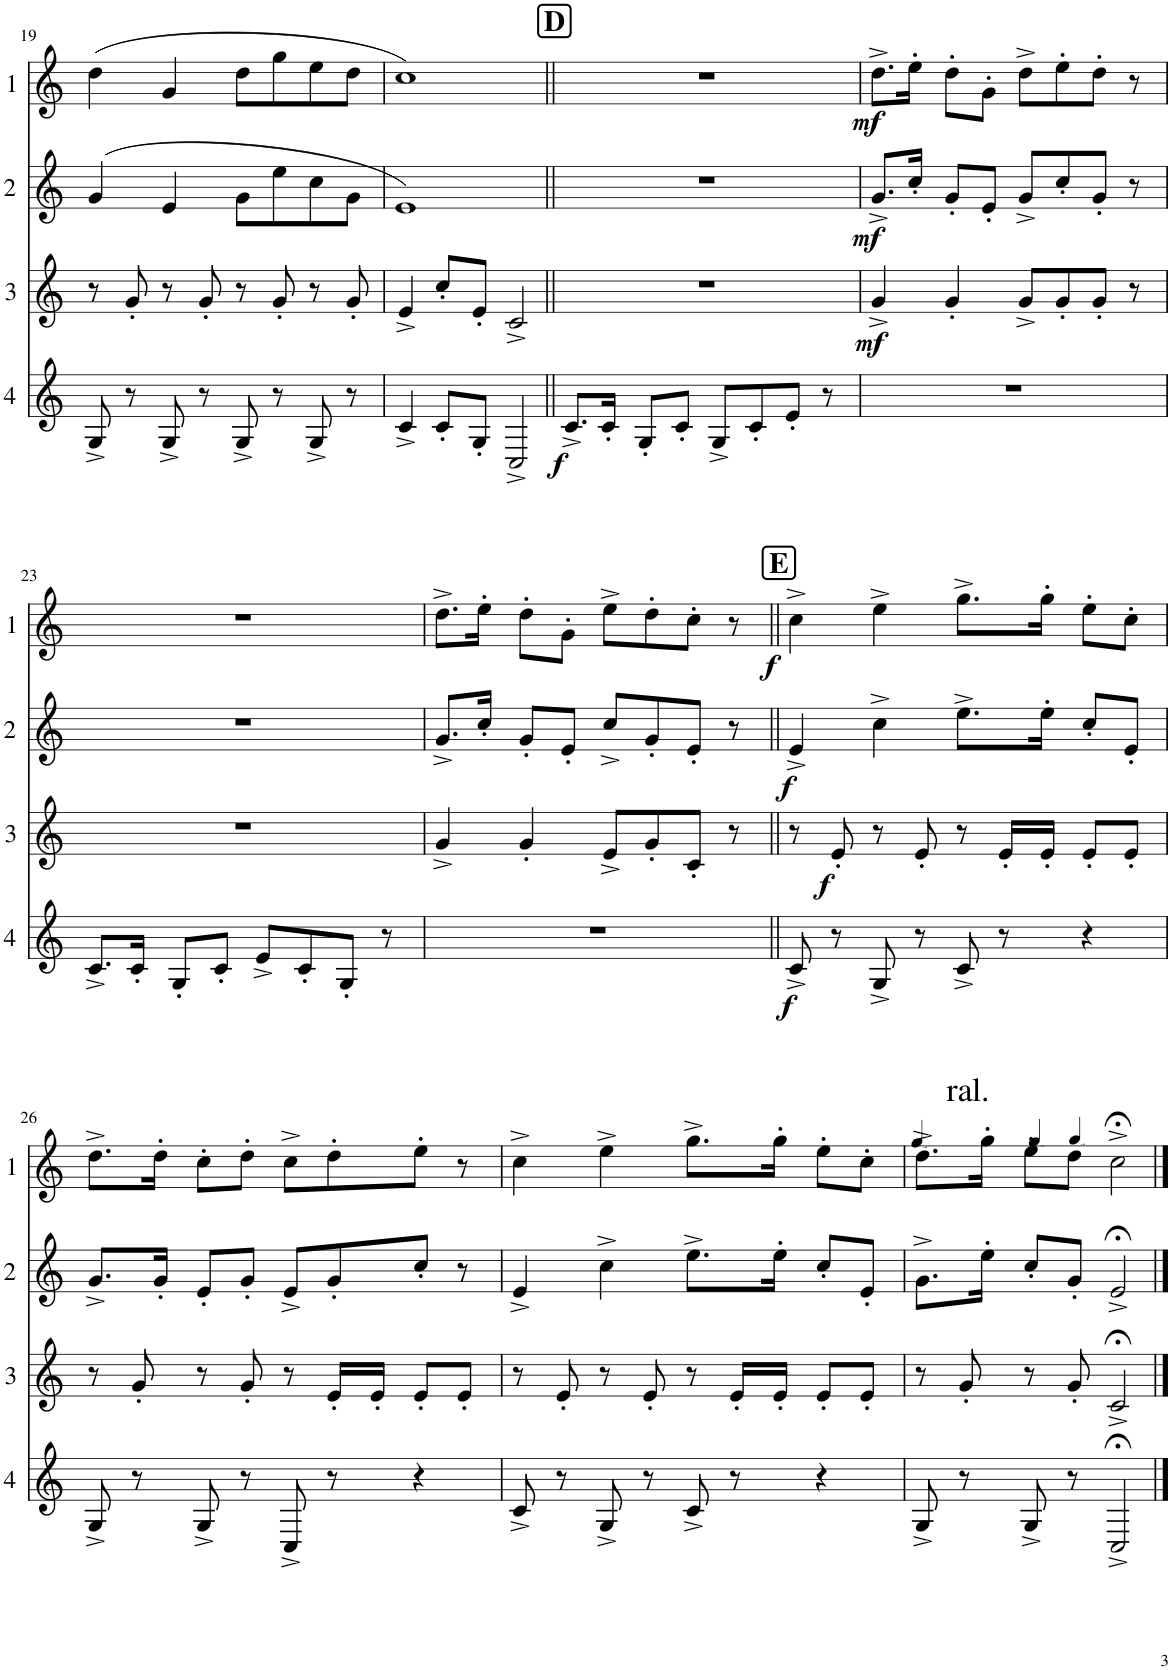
**kern	**dynam	**kern	**dynam	**kern	**dynam	**kern	**dynam
*part4	*part4	*part3	*part3	*part2	*part2	*part1	*part1
*staff4	*staff4	*staff3	*staff3	*staff2	*staff2	*staff1	*staff1
*I"Cor 4	*	*I"Cor 3	*	*I"Cor 2	*	*I"Cor 1	*
!!LO:PB:g=z
*clefG2	*	*clefG2	*	*clefG2	*	*clefG2	*
*Trd4c7	*	*Trd4c7	*	*Trd4c7	*	*Trd4c7	*
*k[]	*	*k[]	*	*k[]	*	*k[]	*
*M4/4	*	*M4/4	*	*M4/4	*	*M4/4	*
=19	=19	=19	=19	=19	=19	=19	=19
8G^/	.	8r	.	(4g/	.	(4dd\	.
8r	.	8g'/	.	.	.	.	.
8G^/	.	8r	.	4e/	.	4g/	.
8r	.	8g'/	.	.	.	.	.
8G^/	.	8r	.	8g\L	.	8dd\L	.
8r	.	8g'/	.	8ee\	.	8gg\	.
8G^/	.	8r	.	8cc\	.	8ee\	.
8r	.	8g'/	.	8g\J	.	8dd\J	.
=20	=20	=20	=20	=20	=20	=20	=20
4c^/	.	4e^/	.	1e)	.	1cc)	.
8c'/L	.	8cc'/L	.	.	.	.	.
8G'/J	.	8e'/J	.	.	.	.	.
2C^/	.	2c^/	.	.	.	.	.
!!LO:REH:place=s1:a:B:cj:fs=14:t=D
=21||	=21||	=21||	=21||	=21||	=21||	=21||	=21||
!	!LO:DY:b	!	!	!	!	!	!
8.c^/L	f	1r	.	1r	.	1r	.
16c'/Jk	.	.	.	.	.	.	.
8G'/L	.	.	.	.	.	.	.
8c'/J	.	.	.	.	.	.	.
8G^/L	.	.	.	.	.	.	.
8c'/	.	.	.	.	.	.	.
8e'/J	.	.	.	.	.	.	.
8r	.	.	.	.	.	.	.
=22	=22	=22	=22	=22	=22	=22	=22
!	!	!	!LO:DY:b	!	!LO:DY:b	!	!LO:DY:b
1r	.	4g^/	mf	8.g^/L	mf	8.dd^\L	mf
.	.	.	.	16cc'/Jk	.	16ee'\Jk	.
.	.	4g'/	.	8g'/L	.	8dd'\L	.
.	.	.	.	8e'/J	.	8g'\J	.
.	.	8g^/L	.	8g^/L	.	8dd^\L	.
.	.	8g'/	.	8cc'/	.	8ee'\	.
.	.	8g'/J	.	8g'/J	.	8dd'\J	.
.	.	8r	.	8r	.	8r	.
!!LO:LB:g=z
=23	=23	=23	=23	=23	=23	=23	=23
8.c^/L	.	1r	.	1r	.	1r	.
16c'/Jk	.	.	.	.	.	.	.
8G'/L	.	.	.	.	.	.	.
8c'/J	.	.	.	.	.	.	.
8e^/L	.	.	.	.	.	.	.
8c'/	.	.	.	.	.	.	.
8G'/J	.	.	.	.	.	.	.
8r	.	.	.	.	.	.	.
=24	=24	=24	=24	=24	=24	=24	=24
1r	.	4g^/	.	8.g^/L	.	8.dd^\L	.
.	.	.	.	16cc'/Jk	.	16ee'\Jk	.
.	.	4g'/	.	8g'/L	.	8dd'\L	.
.	.	.	.	8e'/J	.	8g'\J	.
.	.	8e^/L	.	8cc^/L	.	8ee^\L	.
.	.	8g'/	.	8g'/	.	8dd'\	.
.	.	8c'/J	.	8e'/J	.	8cc'\J	.
!	!	!	!	!	!	!	!LO:DY:b
.	.	8r	.	8r	.	8r	f
!!LO:REH:place=s1:a:B:cj:fs=14:t=E
=25||	=25||	=25||	=25||	=25||	=25||	=25||	=25||
!	!LO:DY:b	!	!	!	!LO:DY:b	!	!
8c^/	f	8r	.	4e^/	f	4cc^\	.
!	!	!	!LO:DY:b	!	!	!	!
8r	.	8e'/	f	.	.	.	.
8G^/	.	8r	.	4cc^\	.	4ee^\	.
8r	.	8e'/	.	.	.	.	.
8c^/	.	8r	.	8.ee^\L	.	8.gg^\L	.
8r	.	16e'/LL	.	.	.	.	.
.	.	16e'/JJ	.	16ee'\Jk	.	16gg'\Jk	.
4r	.	8e'/L	.	8cc'/L	.	8ee'\L	.
.	.	8e'/J	.	8e'/J	.	8cc'\J	.
!!LO:LB:g=z
=26	=26	=26	=26	=26	=26	=26	=26
8G^/	.	8r	.	8.g^/L	.	8.dd^\L	.
8r	.	8g'/	.	.	.	.	.
.	.	.	.	16g'/Jk	.	16dd'\Jk	.
8G^/	.	8r	.	8e'/L	.	8cc'\L	.
8r	.	8g'/	.	8g'/J	.	8dd'\J	.
8C^/	.	8r	.	8e^/L	.	8cc^\L	.
8r	.	16e'/LL	.	8g'/	.	8dd'\	.
.	.	16e'/JJ	.	.	.	.	.
4r	.	8e'/L	.	8cc'/J	.	8ee'\J	.
.	.	8e'/J	.	8r	.	8r	.
=27	=27	=27	=27	=27	=27	=27	=27
8c^/	.	8r	.	4e^/	.	4cc^\	.
8r	.	8e'/	.	.	.	.	.
8G^/	.	8r	.	4cc^\	.	4ee^\	.
8r	.	8e'/	.	.	.	.	.
8c^/	.	8r	.	8.ee^\L	.	8.gg^\L	.
8r	.	16e'/LL	.	.	.	.	.
.	.	16e'/JJ	.	16ee'\Jk	.	16gg'\Jk	.
4r	.	8e'/L	.	8cc'/L	.	8ee'\L	.
.	.	8e'/J	.	8e'/J	.	8cc'\J	.
=28	=28	=28	=28	=28	=28	=28	=28
*	*	*	*	*	*	*MM80	*
!	!	!	!	!	!	!LO:TX:a:t=ral.	!
8G^/	.	8r	.	8.g^\L	.	8.dd^\L	.
8r	.	8g'/	.	.	.	.	.
.	.	.	.	16ee'\Jk	.	16gg'\Jk	.
*	*	*	*	*	*	*MM72	*
8G^/	.	8r	.	8cc'/L	.	8ee'\L	.
*	*	*	*	*	*	*MM60	*
8r	.	8g'/	.	8g'/J	.	8dd'\J	.
2C;<^/	.	2c;<^/	.	2e;<^/	.	2cc;<^\	.
==	==	==	==	==	==	==	==
*-	*-	*-	*-	*-	*-	*-	*-
